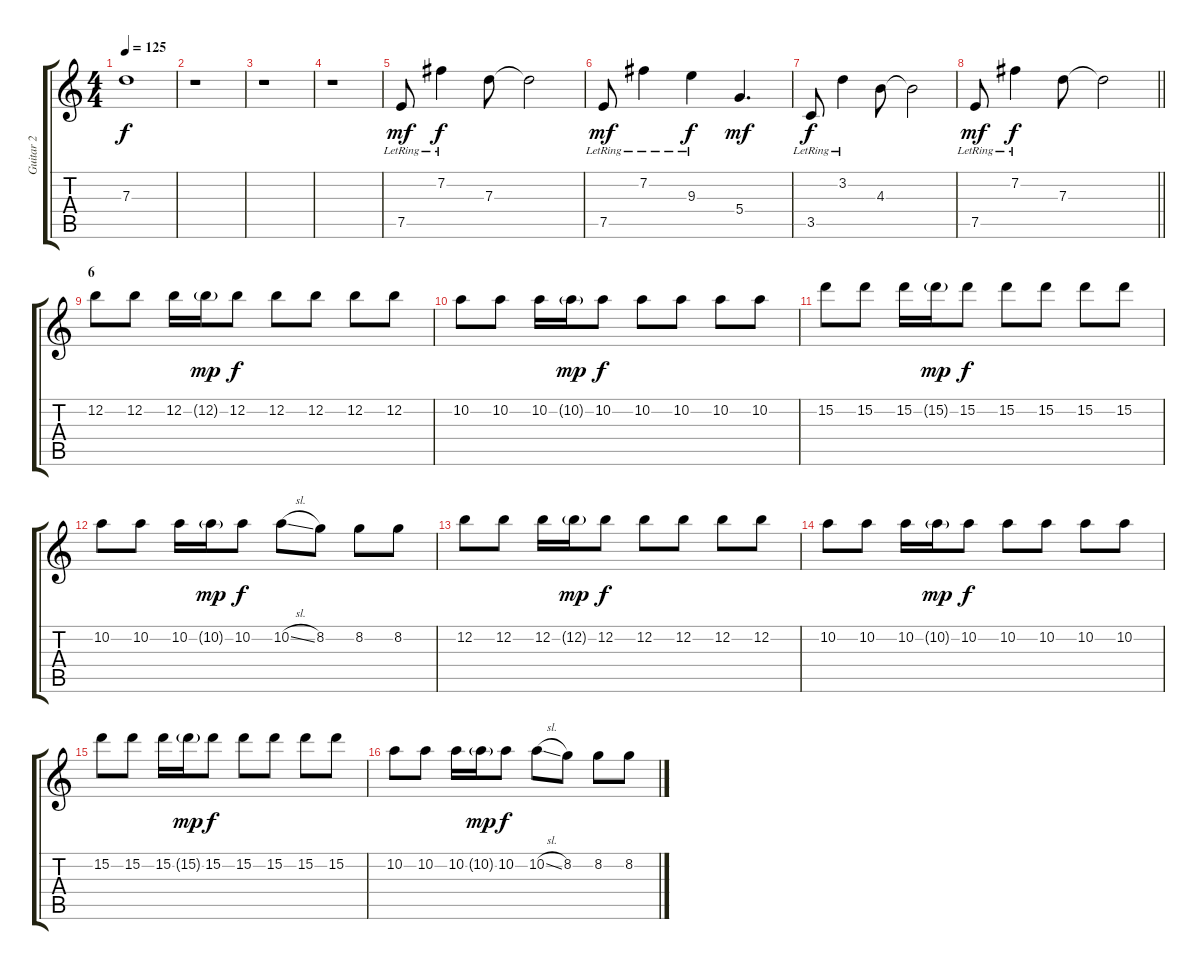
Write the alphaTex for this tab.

\track ("Guitar 2" "Guitar 2") {instrument overdrivenguitar}
\staff {score tabs}
\tuning (D4 B3 G3 D3 A2 D2) {hide}
\ts (4 4)
\tempo 125
\clef g2
\ks c
7.3{t}.1{dy f} |
r.1 |
r.1 |
r.1 |
7.5{lr}.8{dy mf} 7.2{lr}.4{dy f} 7.3.8 7.3{t}.2 |
7.5{lr}.8{dy mf} 7.2{lr}.4 9.3{lr}.4{dy f} 5.4.4{d dy mf} |
3.5{lr}.8{dy f} 3.2{lr}.4 4.3.8 4.3{t}.2 |
\barLineRight lightlight
7.5{lr}.8{dy mf} 7.2{lr}.4{dy f} 7.3.8 7.3{t}.2 |
\section ("" "6")
12.2.8 12.2.8 12.2.16 12.2{g}.16{dy mp} 12.2.8{dy f} 12.2.8 12.2.8 12.2.8 12.2.8 |
10.2.8 10.2.8 10.2.16 10.2{g}.16{dy mp} 10.2.8{dy f} 10.2.8 10.2.8 10.2.8 10.2.8 |
15.2.8 15.2.8 15.2.16 15.2{g}.16{dy mp} 15.2.8{dy f} 15.2.8 15.2.8 15.2.8 15.2.8 |
10.2.8 10.2.8 10.2.16 10.2{g}.16{dy mp} 10.2.8{dy f} 10.2{sl}.8 8.2.8 8.2.8 8.2.8 |
12.2.8 12.2.8 12.2.16 12.2{g}.16{dy mp} 12.2.8{dy f} 12.2.8 12.2.8 12.2.8 12.2.8 |
10.2.8 10.2.8 10.2.16 10.2{g}.16{dy mp} 10.2.8{dy f} 10.2.8 10.2.8 10.2.8 10.2.8 |
15.2.8 15.2.8 15.2.16 15.2{g}.16{dy mp} 15.2.8{dy f} 15.2.8 15.2.8 15.2.8 15.2.8 |
10.2.8 10.2.8 10.2.16 10.2{g}.16{dy mp} 10.2.8{dy f} 10.2{sl}.8 8.2.8 8.2.8 8.2.8
